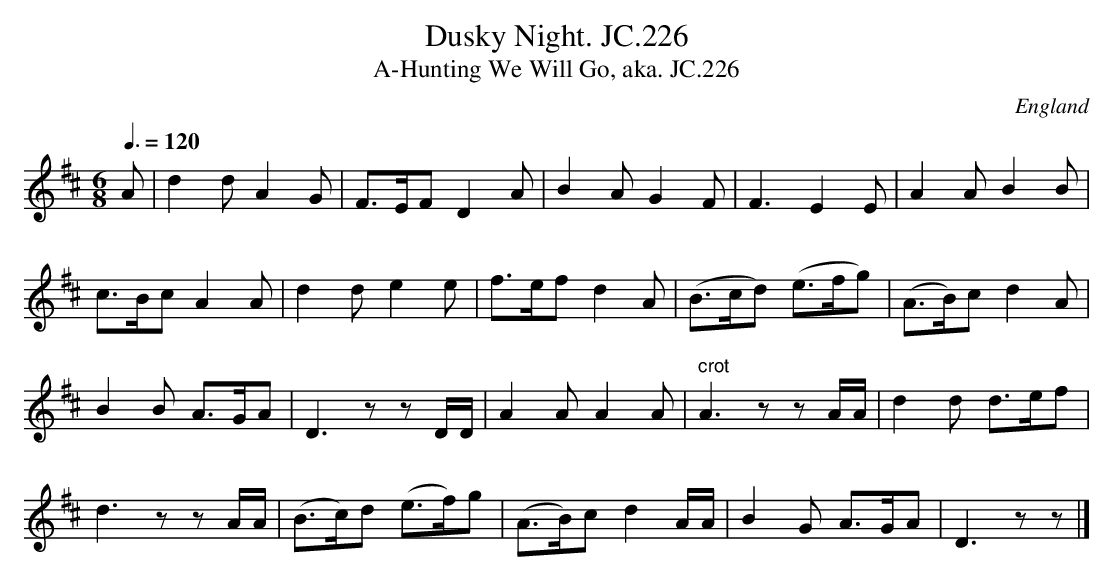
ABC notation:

X:1
T:Dusky Night. JC.226
T:A-Hunting We Will Go, aka. JC.226
L:1/8
M:6/8
O:England
Q:3/8=120
K:D
A|d2dA2G|\
F>EFD2A|B2AG2F|F3E2E|A2AB2B|!
c>BcA2A|d2de2e|f>efd2A|(B>cd) (e>fg)|(A>B)cd2A|!
B2B A>GA|D3zzD/D/|A2AA2A|" crot"A3zzA/A/|d2d d>ef|!
d3zzA/A/|(B>c)d (e>f)g|(A>B)cd2A/A/|B2G A>GA|D3zz|]
